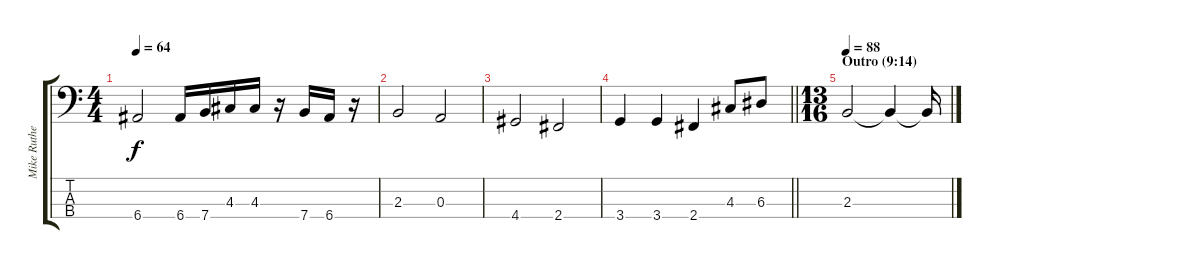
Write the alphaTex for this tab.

\track ("Mike Rutherford (bass)" "Mike Ruthe") {solo instrument electricbassfinger}
\staff {score tabs}
\tuning (G2 D2 A1 E1) {hide}
\ts (4 4)
\tempo 64
\clef f4
\ks c
6.4.2{dy f} 6.4.16 7.4.16 4.3.16 4.3.16 r.16 7.4.16 6.4.16 r.16 |
2.3.2 0.3.2 |
4.4.2 2.4.2 |
\barLineRight lightlight
3.4.4 3.4.4 2.4.4 4.3.8 6.3.8 |
\ts (13 16)
\section ("" "Outro (9:14)")
\tempo 88
2.3.2 2.3{t}.4 2.3{t}.16
